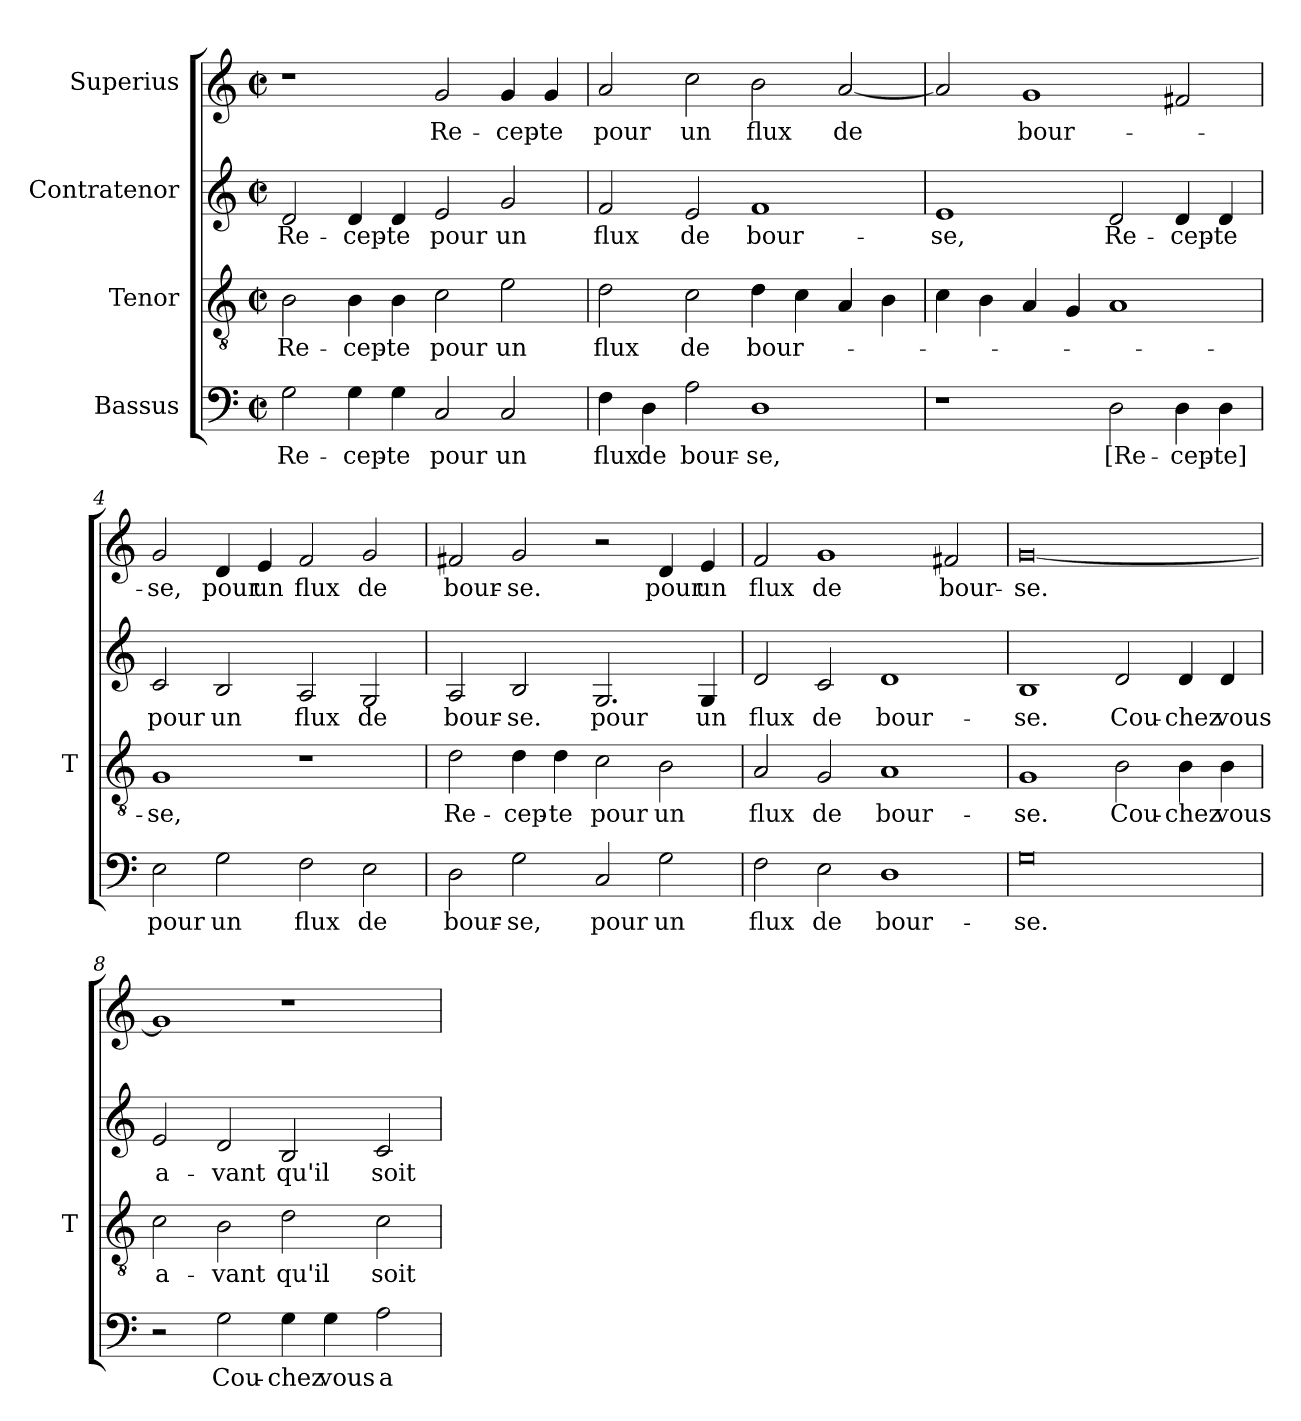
**kern	**text	**kern	**text	**kern	**text	**kern	**text
*part4	*part4	*part3	*part3	*part2	*part2	*part1	*part1
*staff4	*staff4	*staff3	*staff3	*staff2	*staff2	*staff1	*staff1
*I"Bassus	*	*I"Tenor	*	*I"Contratenor	*	*I"Superius	*
*	*	*I'T	*	*	*	*	*
*clefF4	*	*clefGv2	*	*clefG2	*	*clefG2	*
*k[]	*	*k[]	*	*k[]	*	*k[]	*
*C:	*	*C:	*	*C:	*	*C:	*
*M2/2	*	*M2/2	*	*M2/2	*	*M2/2	*
*met(c|)	*	*met(c|)	*	*met(c|)	*	*met(c|)	*
=1	=1	=1	=1	=1	=1	=1	=1
2G	Re-	2B	Re-	2d	Re-	1r	.
4G	cep-	4B	cep-	4d	cep-	.	.
4G	-te	4B	-te	4d	-te	.	.
2C	-pour	2c	-pour	2e	-pour	2g	Re-
2C	-un	2e	-un	2g	-un	4g	cep-
.	.	.	.	.	.	4g	-te
=2	=2	=2	=2	=2	=2	=2	=2
4F	-flux	2d	-flux	2f	-flux	2a	-pour
4D	-de	.	.	.	.	.	.
2A	bour-	2c	-de	2e	-de	2cc	-un
1D	-se,	4d	bour-	1f	bour-	2b	-flux
.	.	4c	.	.	.	.	.
.	.	4A	.	.	.	[2a	-de
.	.	4B	.	.	.	.	.
=3	=3	=3	=3	=3	=3	=3	=3
1r	.	4c	.	1e	-se,	2a]	.
.	.	4B	.	.	.	.	.
.	.	4A	.	.	.	1g	bour-
.	.	4G	.	.	.	.	.
2D	[Re-	1A	.	2d	Re-	.	.
4D	cep-	.	.	4d	cep-	2f#X	.
4D	-te]	.	.	4d	-te	.	.
=4	=4	=4	=4	=4	=4	=4	=4
2E	-pour	1G	-se,	2c	-pour	2g	-se,
2G	-un	.	.	2B	-un	4d	-pour
.	.	.	.	.	.	4e	-un
2F	-flux	1r	.	2A	-flux	2f	-flux
2E	-de	.	.	2G	-de	2g	-de
=5	=5	=5	=5	=5	=5	=5	=5
2D	bour-	2d	Re-	2A	bour-	2f#X	bour-
2G	-se,	4d	cep-	2B	-se.	2g	-se.
.	.	4d	-te	.	.	.	.
2C	-pour	2c	-pour	2.G	-pour	2r	.
2G	-un	2B	-un	.	.	4d	-pour
.	.	.	.	4G	-un	4e	-un
=6	=6	=6	=6	=6	=6	=6	=6
2F	-flux	2A	-flux	2d	-flux	2f	-flux
2E	-de	2G	-de	2c	-de	1g	-de
1D	bour-	1A	bour-	1d	bour-	.	.
.	.	.	.	.	.	2f#X	bour-
=7	=7	=7	=7	=7	=7	=7	=7
0G	-se.	1G	-se.	1B	-se.	[0g	-se.
.	.	2B	Cou-	2d	Cou-	.	.
.	.	4B	-chez	4d	-chez	.	.
.	.	4B	-vous	4d	-vous	.	.
=8	=8	=8	=8	=8	=8	=8	=8
2r	.	2c	a-	2e	a-	1g]	.
2G	Cou-	2B	-vant	2d	-vant	.	.
4G	-chez	2d	-qu'il	2B	-qu'il	1r	.
4G	-vous	.	.	.	.	.	.
2A	a-	2c	-soit	2c	-soit	.	.
=	=	=	=	=	=	=	=
*-	*-	*-	*-	*-	*-	*-	*-
